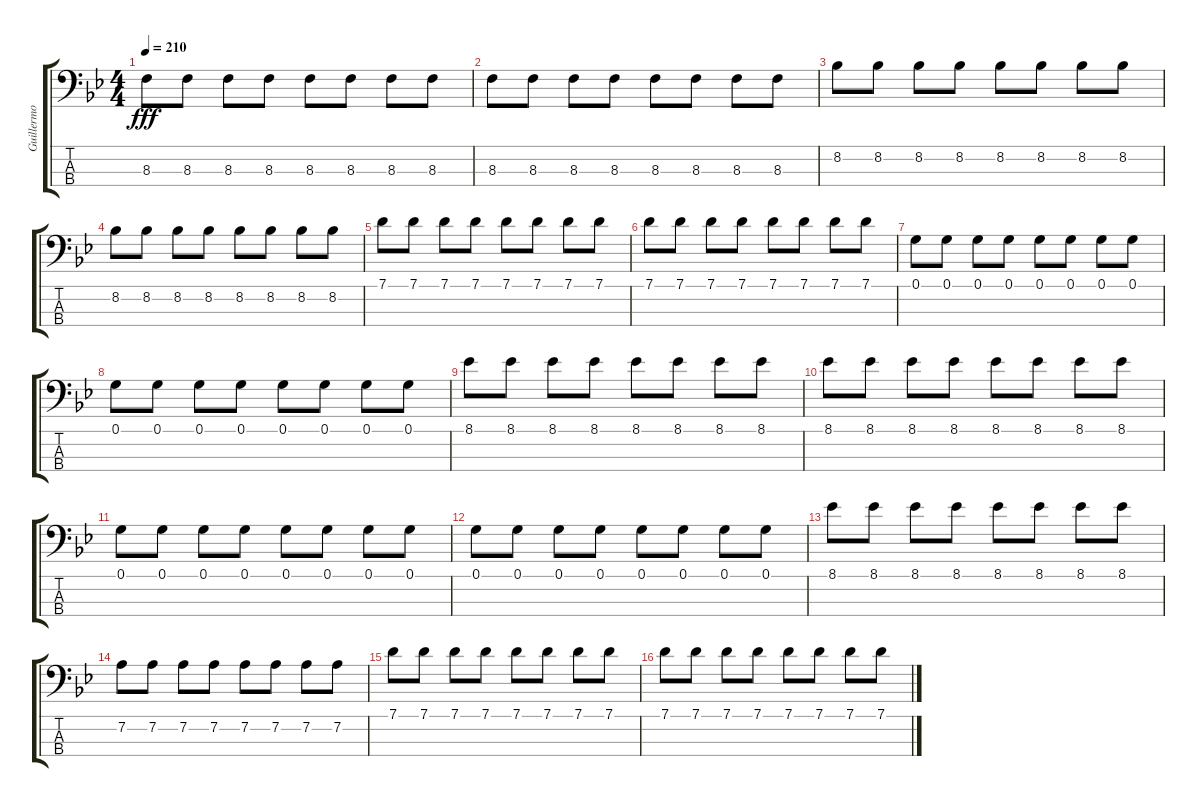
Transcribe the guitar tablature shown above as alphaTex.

\track ("Guillermo Sanchez" "Guillermo ") {instrument electricbassfinger}
\staff {score tabs}
\tuning (G2 D2 A1 E1) {hide}
\ts (4 4)
\tempo 210
\clef f4
\ks gminor
8.3.8{dy fff} 8.3.8 8.3.8 8.3.8 8.3.8 8.3.8 8.3.8 8.3.8 |
8.3.8 8.3.8 8.3.8 8.3.8 8.3.8 8.3.8 8.3.8 8.3.8 |
8.2.8 8.2.8 8.2.8 8.2.8 8.2.8 8.2.8 8.2.8 8.2.8 |
8.2.8 8.2.8 8.2.8 8.2.8 8.2.8 8.2.8 8.2.8 8.2.8 |
7.1.8 7.1.8 7.1.8 7.1.8 7.1.8 7.1.8 7.1.8 7.1.8 |
7.1.8 7.1.8 7.1.8 7.1.8 7.1.8 7.1.8 7.1.8 7.1.8 |
0.1.8 0.1.8 0.1.8 0.1.8 0.1.8 0.1.8 0.1.8 0.1.8 |
0.1.8 0.1.8 0.1.8 0.1.8 0.1.8 0.1.8 0.1.8 0.1.8 |
8.1.8 8.1.8 8.1.8 8.1.8 8.1.8 8.1.8 8.1.8 8.1.8 |
8.1.8 8.1.8 8.1.8 8.1.8 8.1.8 8.1.8 8.1.8 8.1.8 |
0.1.8 0.1.8 0.1.8 0.1.8 0.1.8 0.1.8 0.1.8 0.1.8 |
0.1.8 0.1.8 0.1.8 0.1.8 0.1.8 0.1.8 0.1.8 0.1.8 |
8.1.8 8.1.8 8.1.8 8.1.8 8.1.8 8.1.8 8.1.8 8.1.8 |
7.2.8 7.2.8 7.2.8 7.2.8 7.2.8 7.2.8 7.2.8 7.2.8 |
7.1.8 7.1.8 7.1.8 7.1.8 7.1.8 7.1.8 7.1.8 7.1.8 |
7.1.8 7.1.8 7.1.8 7.1.8 7.1.8 7.1.8 7.1.8 7.1.8
